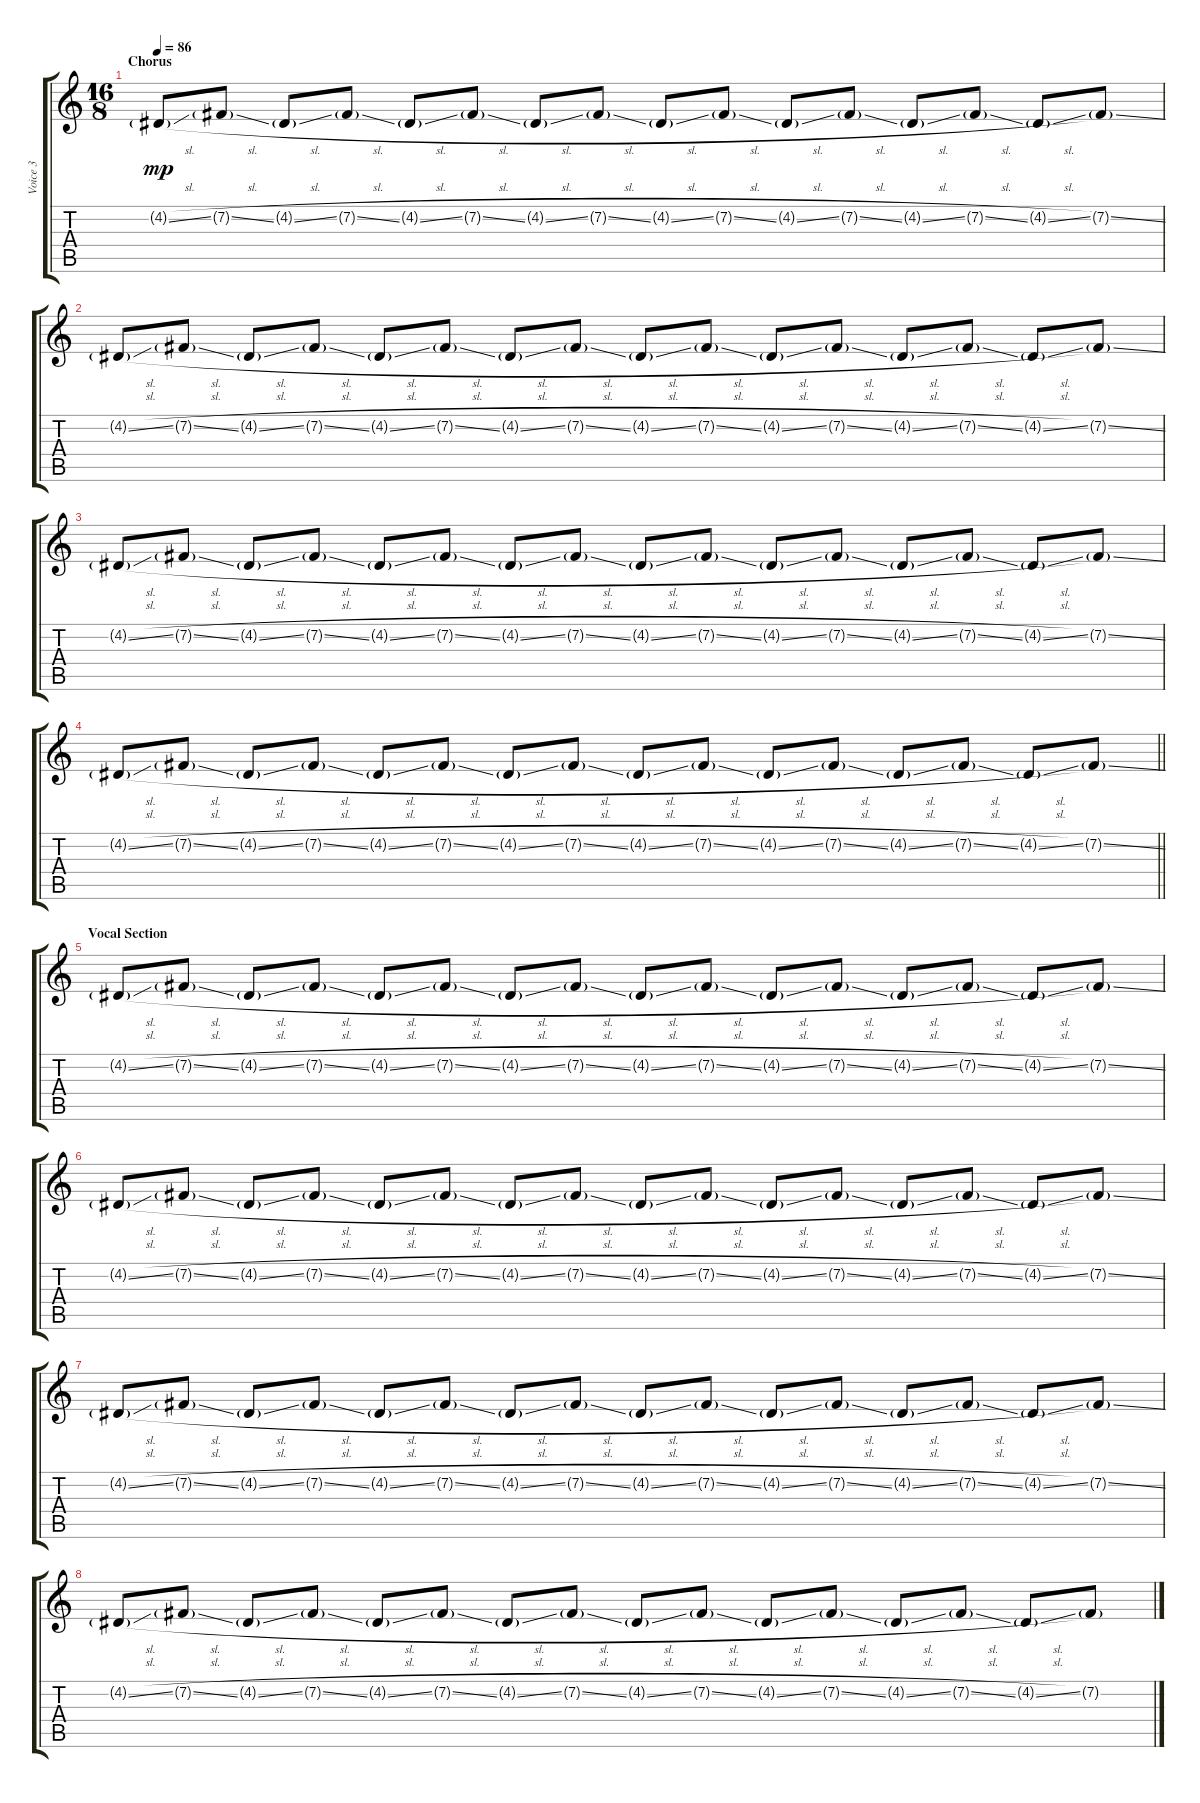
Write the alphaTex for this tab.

\track ("Voice 3" "Voice 3") {instrument tuba}
\staff {score tabs}
\tuning (E4 B3 G3 D3 A2 E2) {hide}
\ts (16 8)
\section ("" "Chorus")
\tempo 86
\clef g2
\ks c
4.2{sl g}.8{dy mp} 7.2{sl g}.8 4.2{sl g}.8 7.2{sl g}.8 4.2{sl g}.8 7.2{sl g}.8 4.2{sl g}.8 7.2{sl g}.8 4.2{sl g}.8 7.2{sl g}.8 4.2{sl g}.8 7.2{sl g}.8 4.2{sl g}.8 7.2{sl g}.8 4.2{sl g}.8 7.2{ss g}.8 |
4.2{sl g}.8 7.2{sl g}.8 4.2{sl g}.8 7.2{sl g}.8 4.2{sl g}.8 7.2{sl g}.8 4.2{sl g}.8 7.2{sl g}.8 4.2{sl g}.8 7.2{sl g}.8 4.2{sl g}.8 7.2{sl g}.8 4.2{sl g}.8 7.2{sl g}.8 4.2{sl g}.8 7.2{ss g}.8 |
4.2{sl g}.8 7.2{sl g}.8 4.2{sl g}.8 7.2{sl g}.8 4.2{sl g}.8 7.2{sl g}.8 4.2{sl g}.8 7.2{sl g}.8 4.2{sl g}.8 7.2{sl g}.8 4.2{sl g}.8 7.2{sl g}.8 4.2{sl g}.8 7.2{sl g}.8 4.2{sl g}.8 7.2{ss g}.8 |
\barLineRight lightlight
4.2{sl g}.8 7.2{sl g}.8 4.2{sl g}.8 7.2{sl g}.8 4.2{sl g}.8 7.2{sl g}.8 4.2{sl g}.8 7.2{sl g}.8 4.2{sl g}.8 7.2{sl g}.8 4.2{sl g}.8 7.2{sl g}.8 4.2{sl g}.8 7.2{sl g}.8 4.2{sl g}.8 7.2{ss g}.8 |
\section ("" "Vocal Section")
4.2{sl g}.8 7.2{sl g}.8 4.2{sl g}.8 7.2{sl g}.8 4.2{sl g}.8 7.2{sl g}.8 4.2{sl g}.8 7.2{sl g}.8 4.2{sl g}.8 7.2{sl g}.8 4.2{sl g}.8 7.2{sl g}.8 4.2{sl g}.8 7.2{sl g}.8 4.2{sl g}.8 7.2{ss g}.8 |
4.2{sl g}.8 7.2{sl g}.8 4.2{sl g}.8 7.2{sl g}.8 4.2{sl g}.8 7.2{sl g}.8 4.2{sl g}.8 7.2{sl g}.8 4.2{sl g}.8 7.2{sl g}.8 4.2{sl g}.8 7.2{sl g}.8 4.2{sl g}.8 7.2{sl g}.8 4.2{sl g}.8 7.2{ss g}.8 |
4.2{sl g}.8 7.2{sl g}.8 4.2{sl g}.8 7.2{sl g}.8 4.2{sl g}.8 7.2{sl g}.8 4.2{sl g}.8 7.2{sl g}.8 4.2{sl g}.8 7.2{sl g}.8 4.2{sl g}.8 7.2{sl g}.8 4.2{sl g}.8 7.2{sl g}.8 4.2{sl g}.8 7.2{ss g}.8 |
4.2{sl g}.8 7.2{sl g}.8 4.2{sl g}.8 7.2{sl g}.8 4.2{sl g}.8 7.2{sl g}.8 4.2{sl g}.8 7.2{sl g}.8 4.2{sl g}.8 7.2{sl g}.8 4.2{sl g}.8 7.2{sl g}.8 4.2{sl g}.8 7.2{sl g}.8 4.2{sl g}.8 7.2{ss g}.8
